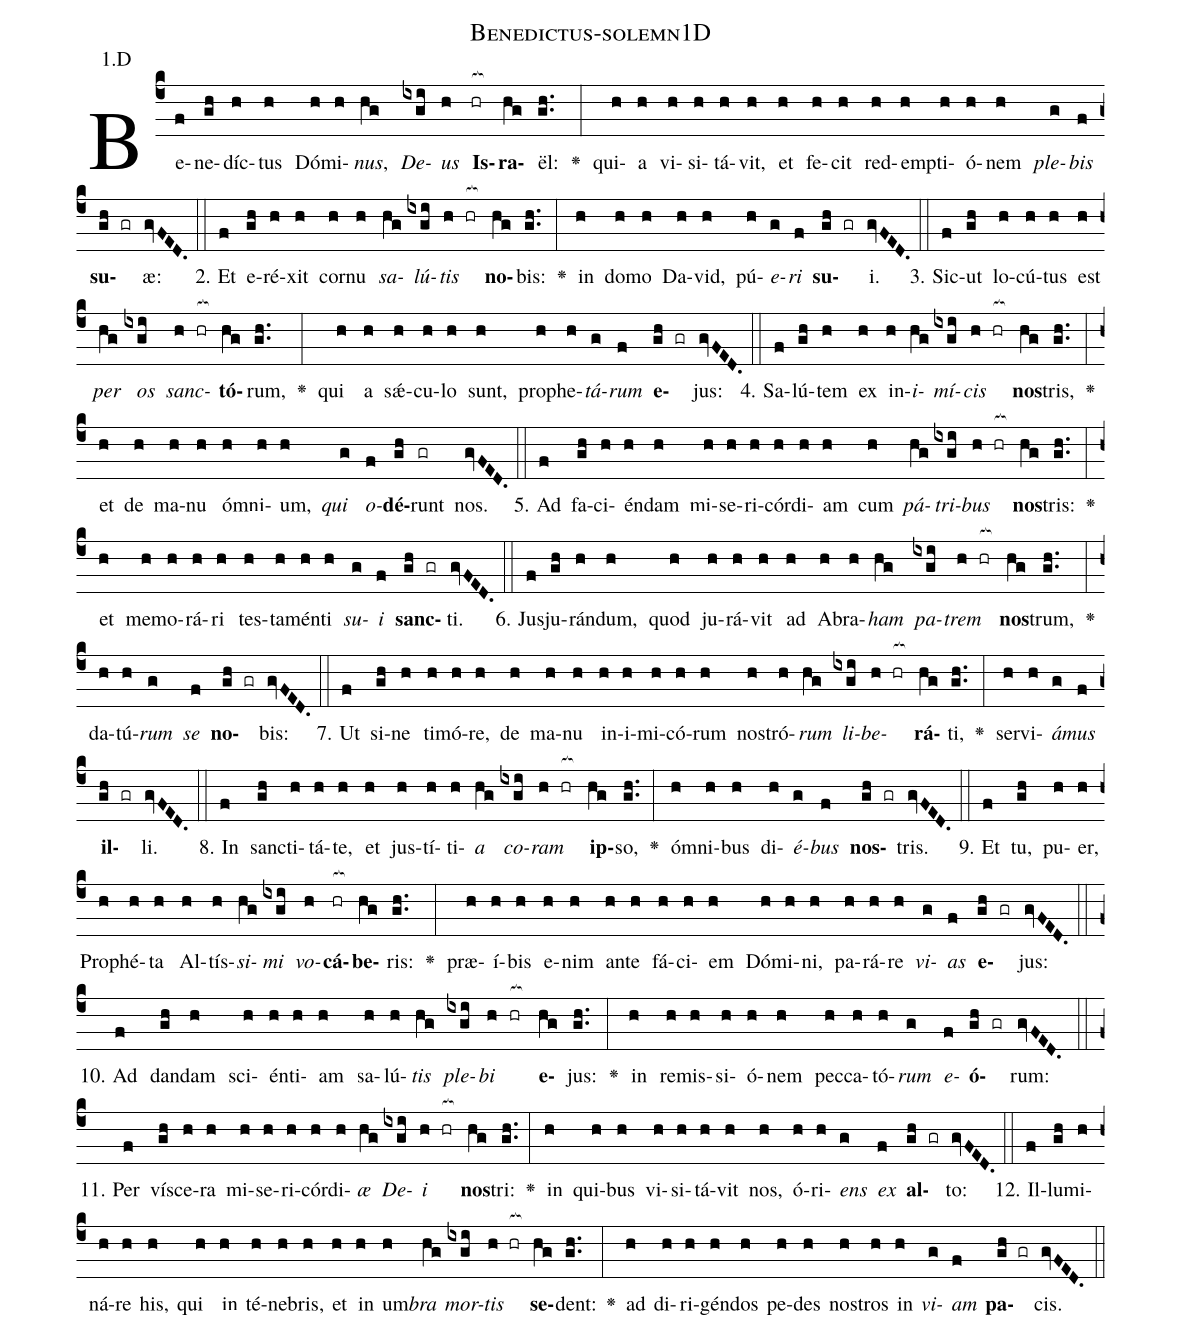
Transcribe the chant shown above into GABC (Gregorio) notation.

name: Benedictus-solemn1D;
annotation: 1.D;
%%
(c4)Be(f)ne(gh)díc(h)tus(h) Dó(h)mi(h)<i>nus</i>,(hg) <i>De</i>(ixgi)<i>us</i>(h) <b>Is</b>(hr[ocb:1{])<b>ra</b>(hg[ocb:0}])ël:(gh..) <v>\greheightstar</v>(:) qui(h)a(h) vi(h)si(h)tá(h)vit,(h) et(h) fe(h)cit(h) red(h)emp(h)ti(h)ó(h)nem(h) <i>ple</i>(g)<i>bis</i>(f) <b>su</b>(gh gr)æ:(gvFED.) (::)
2. Et(f) e(gh)ré(h)xit(h) cor(h)nu(h) <i>sa</i>(hg)<i>lú</i>(ixgi)<i>tis</i>(h hr[ocb:1{]) <b>no</b>(hg[ocb:0}])bis:(gh..) <v>\greheightstar</v>(:) in(h) do(h)mo(h) Da(h)vid,(h) pú(h)<i>e</i>(g)<i>ri</i>(f) <b>su</b>(gh gr)i.(gvFED.) (::)
3. Sic(f)ut(gh) lo(h)cú(h)tus(h) est(h) <i>per</i>(hg) <i>os</i>(ixgi) <i>sanc</i>(h hr[ocb:1{])<b>tó</b>(hg[ocb:0}])rum,(gh..) <v>\greheightstar</v>(:) qui(h) a(h) sǽ(h)cu(h)lo(h) sunt,(h) pro(h)phe(h)<i>tá</i>(g)<i>rum</i>(f) <b>e</b>(gh gr)jus:(gvFED.) (::)
4. Sa(f)lú(gh)tem(h) ex(h) in(h)<i>i</i>(hg)<i>mí</i>(ixgi)<i>cis</i>(h hr[ocb:1{]) <b>nos</b>(hg[ocb:0}])tris,(gh..) <v>\greheightstar</v>(:) et(h) de(h) ma(h)nu(h) óm(h)ni(h)um,(h) <i>qui</i>(g) <i>o</i>(f)<b>dé</b>(gh)runt(gr) nos.(gvFED.) (::)
5. Ad(f) fa(gh)ci(h)én(h)dam(h) mi(h)se(h)ri(h)cór(h)di(h)am(h) cum(h) <i>pá</i>(hg)<i>tri</i>(ixgi)<i>bus</i>(h hr[ocb:1{]) <b>nos</b>(hg[ocb:0}])tris:(gh..) <v>\greheightstar</v>(:) et(h) me(h)mo(h)rá(h)ri(h) tes(h)ta(h)mén(h)ti(h) <i>su</i>(g)<i>i</i>(f) <b>sanc</b>(gh gr)ti.(gvFED.) (::)
6. Ju(f)sju(gh)rán(h)dum,(h) quod(h) ju(h)rá(h)vit(h) ad(h) A(h)bra(h)<i>ham</i>(hg) <i>pa</i>(ixgi)<i>trem</i>(h hr[ocb:1{]) <b>nos</b>(hg[ocb:0}])trum,(gh..) <v>\greheightstar</v>(:) da(h)tú(h)<i>rum</i>(g) <i>se</i>(f) <b>no</b>(gh gr)bis:(gvFED.) (::)
7. Ut(f) si(gh)ne(h) ti(h)mó(h)re,(h) de(h) ma(h)nu(h) in(h)i(h)mi(h)có(h)rum(h) nos(h)tró(h)<i>rum</i>(hg) <i>li</i>(ixgi)<i>be</i>(h hr[ocb:1{])<b>rá</b>(hg[ocb:0}])ti,(gh..) <v>\greheightstar</v>(:) ser(h)vi(h)<i>á</i>(g)<i>mus</i>(f) <b>il</b>(gh gr)li.(gvFED.) (::)
8. In(f) sanc(gh)ti(h)tá(h)te,(h) et(h) jus(h)tí(h)ti(h)<i>a</i>(hg) <i>co</i>(ixgi)<i>ram</i>(h hr[ocb:1{]) <b>ip</b>(hg[ocb:0}])so,(gh..) <v>\greheightstar</v>(:) óm(h)ni(h)bus(h) di(h)<i>é</i>(g)<i>bus</i>(f) <b>nos</b>(gh gr)tris.(gvFED.) (::)
9. Et(f) tu,(gh) pu(h)er,(h) Pro(h)phé(h)ta(h) Al(h)tís(h)<i>si</i>(hg)<i>mi</i>(ixgi) <i>vo</i>(h)<b>cá</b>(hr[ocb:1{])<b>be</b>(hg[ocb:0}])ris:(gh..) <v>\greheightstar</v>(:) præ(h)í(h)bis(h) e(h)nim(h) an(h)te(h) fá(h)ci(h)em(h) Dó(h)mi(h)ni,(h) pa(h)rá(h)re(h) <i>vi</i>(g)<i>as</i>(f) <b>e</b>(gh gr)jus:(gvFED.) (::)
10. Ad(f) dan(gh)dam(h) sci(h)én(h)ti(h)am(h) sa(h)lú(h)<i>tis</i>(hg) <i>ple</i>(ixgi)<i>bi</i>(h hr[ocb:1{]) <b>e</b>(hg[ocb:0}])jus:(gh..) <v>\greheightstar</v>(:) in(h) re(h)mis(h)si(h)ó(h)nem(h) pec(h)ca(h)tó(h)<i>rum</i>(g) <i>e</i>(f)<b>ó</b>(gh gr)rum:(gvFED.) (::)
11. Per(f) ví(gh)sce(h)ra(h) mi(h)se(h)ri(h)cór(h)di(h)<i>æ</i>(hg) <i>De</i>(ixgi)<i>i</i>(h hr[ocb:1{]) <b>nos</b>(hg[ocb:0}])tri:(gh..) <v>\greheightstar</v>(:) in(h) qui(h)bus(h) vi(h)si(h)tá(h)vit(h) nos,(h) ó(h)ri(h)<i>ens</i>(g) <i>ex</i>(f) <b>al</b>(gh gr)to:(gvFED.) (::)
12. Il(f)lu(gh)mi(h)ná(h)re(h) his,(h) qui(h) in(h) té(h)ne(h)bris,(h) et(h) in(h) um(h)<i>bra</i>(hg) <i>mor</i>(ixgi)<i>tis</i>(h hr[ocb:1{]) <b>se</b>(hg[ocb:0}])dent:(gh..) <v>\greheightstar</v>(:) ad(h) di(h)ri(h)gén(h)dos(h) pe(h)des(h) nos(h)tros(h) in(h) <i>vi</i>(g)<i>am</i>(f) <b>pa</b>(gh gr)cis.(gvFED.) (::)
